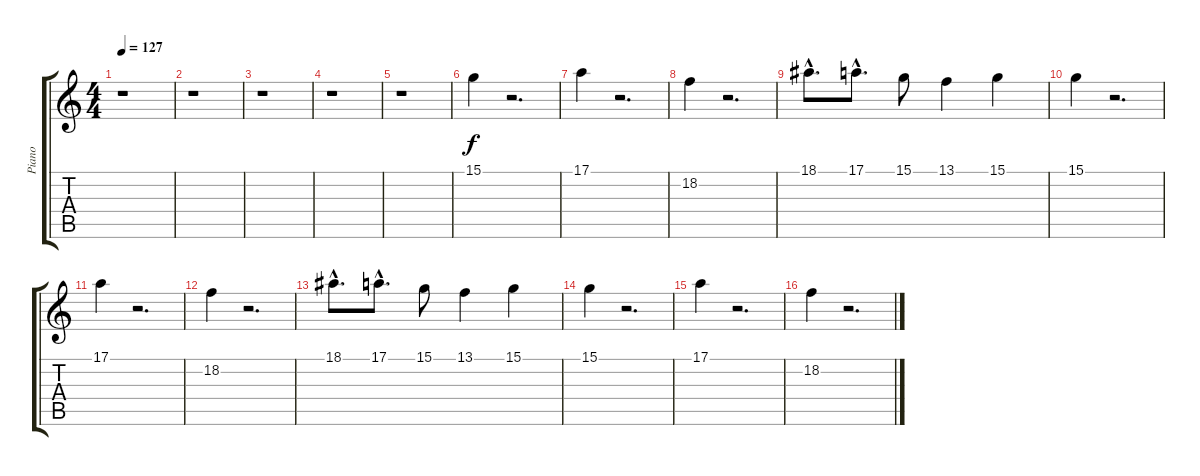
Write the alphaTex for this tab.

\track ("Piano" "Piano") {instrument acousticgrandpiano}
\staff {score tabs}
\tuning (E4 B3 G3 D3 A2 E2) {hide}
\ts (4 4)
\tempo 127
\clef g2
\ks c
r.1{dy f} |
r.1 |
r.1 |
r.1 |
r.1 |
15.1.4 r.2{d} |
17.1.4 r.2{d} |
18.2.4 r.2{d} |
18.1{hac}.8{d} 17.1{hac}.8{d} 15.1.8 13.1.4 15.1.4 |
15.1.4 r.2{d} |
17.1.4 r.2{d} |
18.2.4 r.2{d} |
18.1{hac}.8{d} 17.1{hac}.8{d} 15.1.8 13.1.4 15.1.4 |
15.1.4 r.2{d} |
17.1.4 r.2{d} |
18.2.4 r.2{d}
